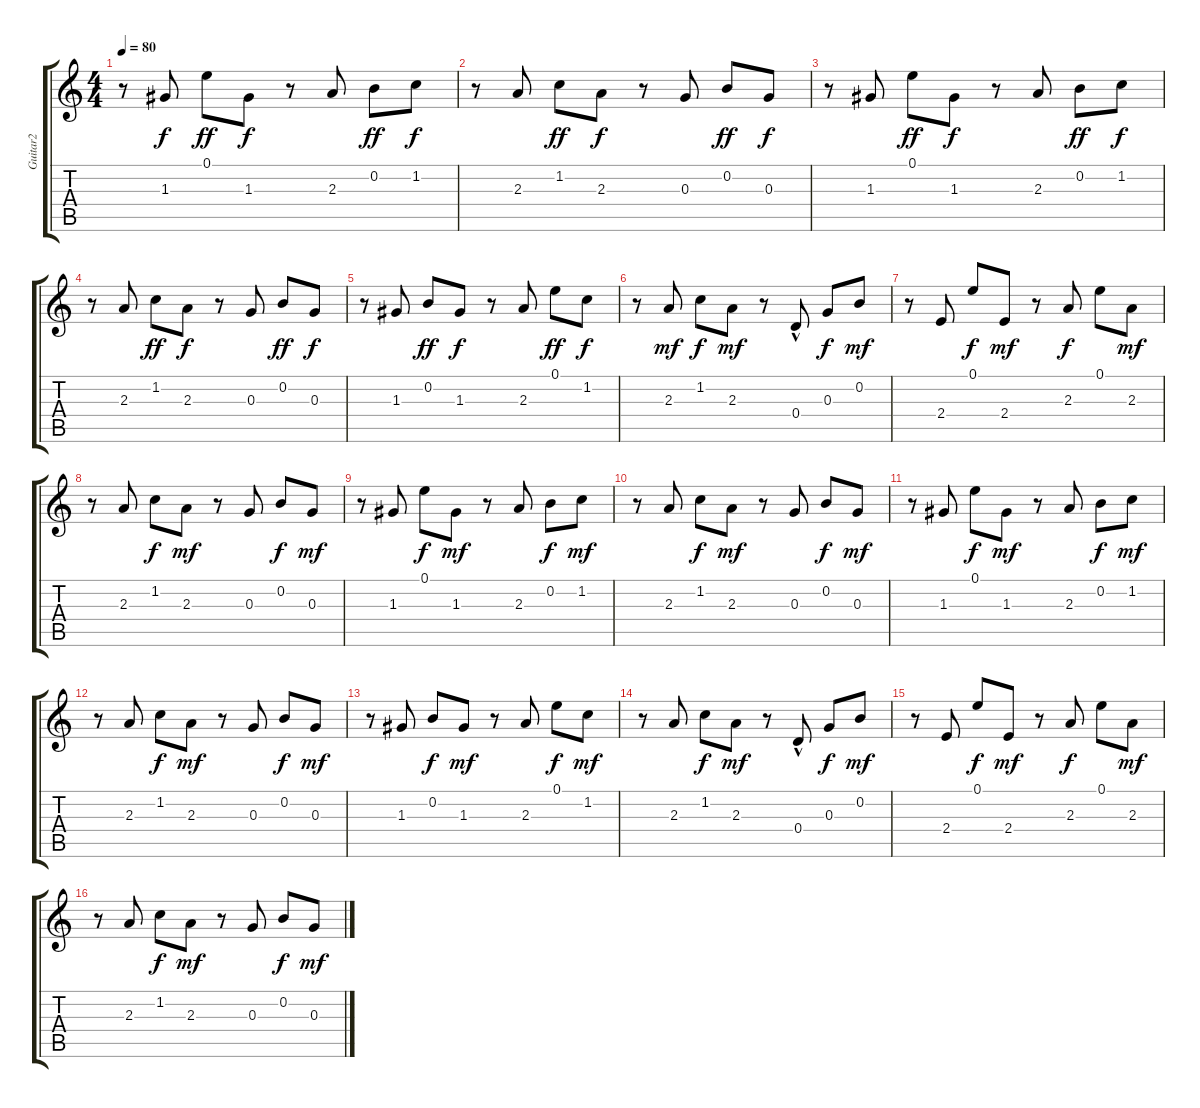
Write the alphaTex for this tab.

\track ("Guitar2" "Guitar2") {instrument acousticguitarsteel}
\staff {score tabs}
\tuning (E4 B3 G3 D3 A2 E2) {hide}
\ts (4 4)
\tempo 80
\clef g2
\ks c
r.8{dy f} 1.3.8 0.1.8{dy ff} 1.3.8{dy f} r.8 2.3.8 0.2.8{dy ff} 1.2.8{dy f} |
r.8 2.3.8 1.2.8{dy ff} 2.3.8{dy f} r.8 0.3.8 0.2.8{dy ff} 0.3.8{dy f} |
r.8 1.3.8 0.1.8{dy ff} 1.3.8{dy f} r.8 2.3.8 0.2.8{dy ff} 1.2.8{dy f} |
r.8 2.3.8 1.2.8{dy ff} 2.3.8{dy f} r.8 0.3.8 0.2.8{dy ff} 0.3.8{dy f} |
r.8 1.3.8 0.2.8{dy ff} 1.3.8{dy f} r.8 2.3.8 0.1.8{dy ff} 1.2.8{dy f} |
r.8 2.3.8{dy mf} 1.2.8{dy f} 2.3.8{dy mf} r.8 0.4{hac}.8 0.3.8{dy f} 0.2.8{dy mf} |
r.8 2.4.8 0.1.8{dy f} 2.4.8{dy mf} r.8 2.3.8{dy f} 0.1.8 2.3.8{dy mf} |
r.8 2.3.8 1.2.8{dy f} 2.3.8{dy mf} r.8 0.3.8 0.2.8{dy f} 0.3.8{dy mf} |
r.8 1.3.8 0.1.8{dy f} 1.3.8{dy mf} r.8 2.3.8 0.2.8{dy f} 1.2.8{dy mf} |
r.8 2.3.8 1.2.8{dy f} 2.3.8{dy mf} r.8 0.3.8 0.2.8{dy f} 0.3.8{dy mf} |
r.8 1.3.8 0.1.8{dy f} 1.3.8{dy mf} r.8 2.3.8 0.2.8{dy f} 1.2.8{dy mf} |
r.8 2.3.8 1.2.8{dy f} 2.3.8{dy mf} r.8 0.3.8 0.2.8{dy f} 0.3.8{dy mf} |
r.8 1.3.8 0.2.8{dy f} 1.3.8{dy mf} r.8 2.3.8 0.1.8{dy f} 1.2.8{dy mf} |
r.8 2.3.8 1.2.8{dy f} 2.3.8{dy mf} r.8 0.4{hac}.8 0.3.8{dy f} 0.2.8{dy mf} |
r.8 2.4.8 0.1.8{dy f} 2.4.8{dy mf} r.8 2.3.8{dy f} 0.1.8 2.3.8{dy mf} |
r.8 2.3.8 1.2.8{dy f} 2.3.8{dy mf} r.8 0.3.8 0.2.8{dy f} 0.3.8{dy mf}
